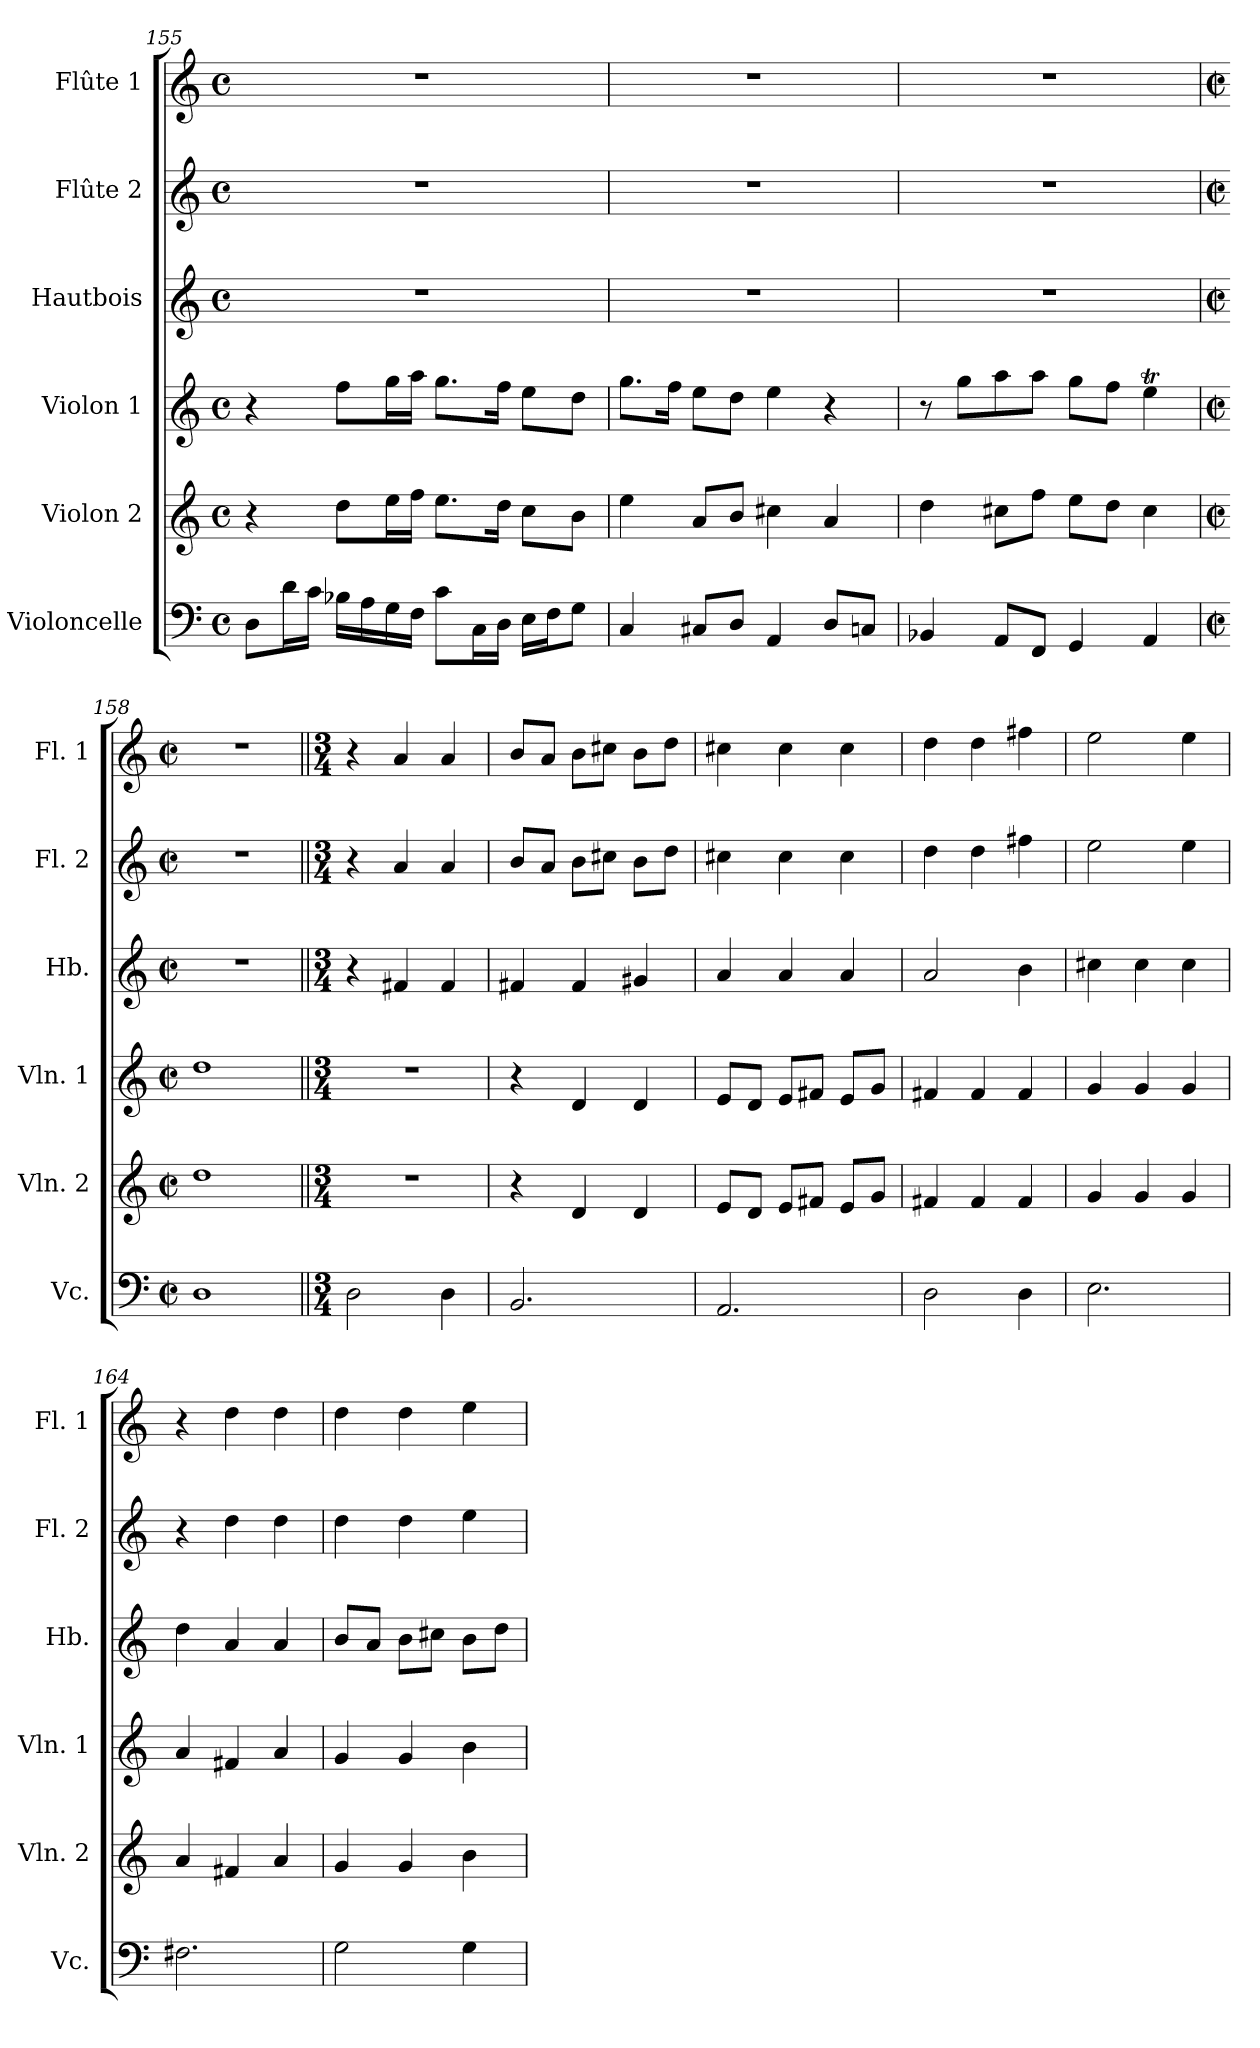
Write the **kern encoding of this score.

**kern	**kern	**kern	**kern	**kern	**kern
*part6	*part5	*part4	*part3	*part2	*part1
*staff6	*staff5	*staff4	*staff3	*staff2	*staff1
*I"Violoncelle	*I"Violon 2	*I"Violon 1	*I"Hautbois	*I"Flûte 2	*I"Flûte 1
*I'Vc.	*I'Vln. 2	*I'Vln. 1	*I'Hb.	*I'Fl. 2	*I'Fl. 1
*clefF4	*clefG2	*clefG2	*clefG2	*clefG2	*clefG2
*k[]	*k[]	*k[]	*k[]	*k[]	*k[]
*C:	*C:	*C:	*C:	*C:	*C:
*M4/4	*M4/4	*M4/4	*M4/4	*M4/4	*M4/4
*met(c)	*met(c)	*met(c)	*met(c)	*met(c)	*met(c)
=155	=155	=155	=155	=155	=155
8D\L	4r	4r	1r	1r	1r
16d\L	.	.	.	.	.
16c\JJ	.	.	.	.	.
16B-X\LL	8dd\L	8ff\L	.	.	.
16A\	.	.	.	.	.
16G\	16ee\L	16gg\L	.	.	.
16F\JJ	16ff\JJ	16aa\JJ	.	.	.
8c\L	8.ee\L	8.gg\L	.	.	.
16C\L	.	.	.	.	.
16D\JJ	16dd\Jk	16ff\Jk	.	.	.
16E\LL	8cc\L	8ee\L	.	.	.
16F\J	.	.	.	.	.
8G\J	8b\J	8dd\J	.	.	.
=156	=156	=156	=156	=156	=156
4C/	4ee\	8.gg\L	1r	1r	1r
.	.	16ff\Jk	.	.	.
8C#X/L	8a/L	8ee\L	.	.	.
8D/J	8b/J	8dd\J	.	.	.
4AA/	4cc#X\	4ee\	.	.	.
8D/L	4a/	4r	.	.	.
8Cn/J	.	.	.	.	.
!!LO:PB:g=z
=157	=157	=157	=157	=157	=157
4BB-X/	4dd\	8r	1r	1r	1r
.	.	8gg\L	.	.	.
8AA/L	8cc#X\L	8aa\	.	.	.
8FF/J	8ff\J	8aa\J	.	.	.
4GG/	8ee\L	8gg\L	.	.	.
.	8dd\J	8ff\J	.	.	.
4AA/	4cc#\	4eet\	.	.	.
=158	=158	=158	=158	=158	=158
*M2/2	*M2/2	*M2/2	*M2/2	*M2/2	*M2/2
*met(c|)	*met(c|)	*met(c|)	*met(c|)	*met(c|)	*met(c|)
1D	1dd	1dd	1r	1r	1r
=159||	=159||	=159||	=159||	=159||	=159||
*M3/4	*M3/4	*M3/4	*M3/4	*M3/4	*M3/4
2D\	2.r	2.r	4r	4r	4r
.	.	.	4f#X/	4a/	4a/
4D\	.	.	4f#/	4a/	4a/
=160	=160	=160	=160	=160	=160
2.BB/	4r	4r	4f#X/	8b/L	8b/L
.	.	.	.	8a/J	8a/J
.	4d/	4d/	4f#/	8b\L	8b\L
.	.	.	.	8cc#X\J	8cc#X\J
.	4d/	4d/	4g#X/	8b\L	8b\L
.	.	.	.	8dd\J	8dd\J
!!LO:PB:g=z
=161	=161	=161	=161	=161	=161
2.AA/	8e/L	8e/L	4a/	4cc#X\	4cc#X\
.	8d/J	8d/J	.	.	.
.	8e/L	8e/L	4a/	4cc#\	4cc#\
.	8f#X/J	8f#X/J	.	.	.
.	8e/L	8e/L	4a/	4cc#\	4cc#\
.	8g/J	8g/J	.	.	.
=162	=162	=162	=162	=162	=162
2D\	4f#X/	4f#X/	2a/	4dd\	4dd\
.	4f#/	4f#/	.	4dd\	4dd\
4D\	4f#/	4f#/	4b\	4ff#X\	4ff#X\
=163	=163	=163	=163	=163	=163
2.E\	4g/	4g/	4cc#X\	2ee\	2ee\
.	4g/	4g/	4cc#\	.	.
.	4g/	4g/	4cc#\	4ee\	4ee\
=164	=164	=164	=164	=164	=164
2.F#X\	4a/	4a/	4dd\	4r	4r
.	4f#X/	4f#X/	4a/	4dd\	4dd\
.	4a/	4a/	4a/	4dd\	4dd\
!!LO:PB:g=z
=165	=165	=165	=165	=165	=165
2G\	4g/	4g/	8b/L	4dd\	4dd\
.	.	.	8a/J	.	.
.	4g/	4g/	8b\L	4dd\	4dd\
.	.	.	8cc#X\J	.	.
4G\	4b\	4b\	8b\L	4ee\	4ee\
.	.	.	8dd\J	.	.
=	=	=	=	=	=
*-	*-	*-	*-	*-	*-
